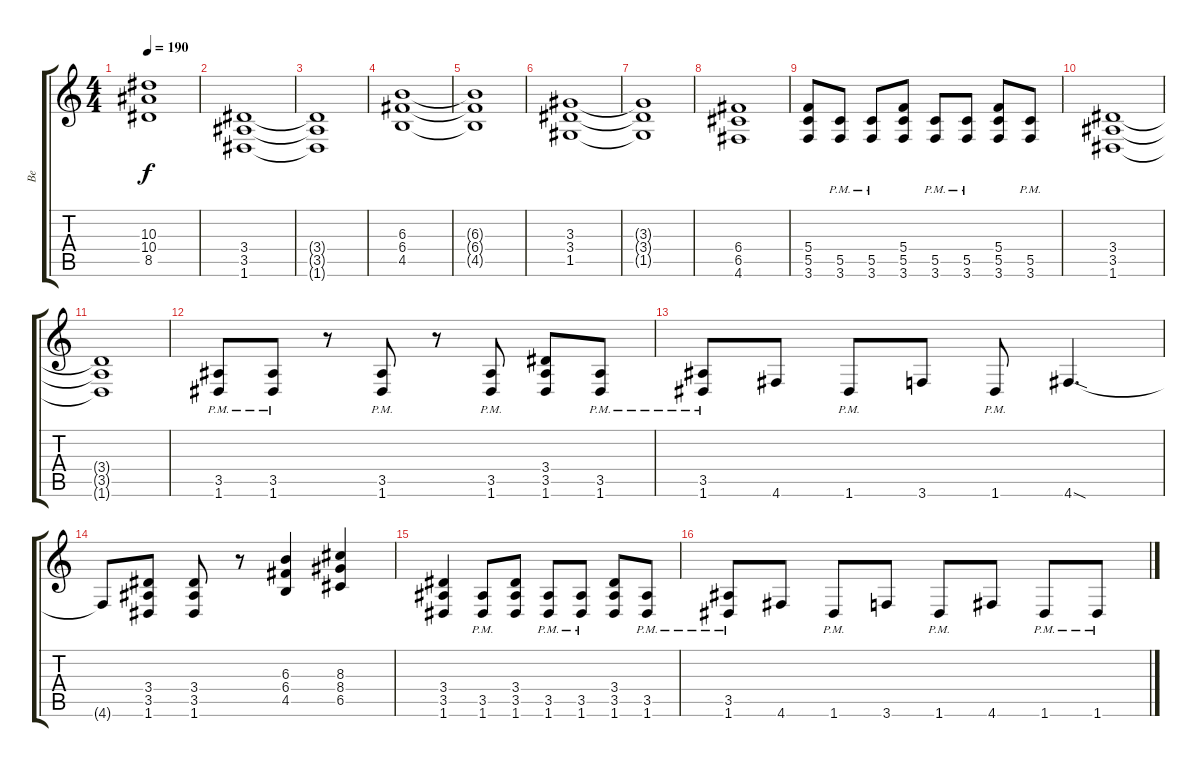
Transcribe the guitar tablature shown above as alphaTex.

\track ("Be" "Be") {instrument overdrivenguitar}
\staff {score tabs}
\tuning (D4 A3 F3 C3 G2 D2) {hide}
\ts (4 4)
\tempo 190
\clef g2
\ks c
(10.3{t} 10.4{t} 8.5{t}).1{dy f} |
(3.4 3.5 1.6).1 |
(3.4{t} 3.5{t} 1.6{t}).1 |
(6.3 6.4 4.5).1 |
(6.3{t} 6.4{t} 4.5{t}).1 |
(3.3 3.4 1.5).1 |
(3.3{t} 3.4{t} 1.5{t}).1 |
(6.4 6.5 4.6).1 |
(5.4 5.5 3.6).8 (5.5{pm} 3.6).8 (5.5{pm} 3.6).8 (5.4 5.5 3.6).8 (5.5{pm} 3.6).8 (5.5{pm} 3.6).8 (5.4 5.5 3.6).8 (5.5{pm} 3.6).8 |
(3.4 3.5 1.6).1 |
(3.4{t} 3.5{t} 1.6{t}).1 |
(3.5{pm} 1.6).8 (3.5{pm} 1.6).8 r.8 (3.5{pm} 1.6).8 r.8 (3.5{pm} 1.6).8 (3.4 3.5 1.6).8 (3.5{pm} 1.6).8 |
(3.5{pm} 1.6).8 4.6.8 1.6{pm}.8 3.6.8 1.6{pm}.8 4.6{sod}.4{d} |
4.6{t}.8 (3.4 3.5 1.6).8 (3.4 3.5 1.6).8 r.8 (6.3 6.4 4.5).4 (8.3 8.4 6.5).4 |
(3.4 3.5 1.6).4 (3.5{pm} 1.6).8 (3.4 3.5 1.6).8 (3.5{pm} 1.6).8 (3.5{pm} 1.6).8 (3.4 3.5 1.6).8 (3.5{pm} 1.6).8 |
(3.5{pm} 1.6).8 4.6.8 1.6{pm}.8 3.6.8 1.6{pm}.8 4.6.8 1.6{pm}.8 1.6{pm}.8
